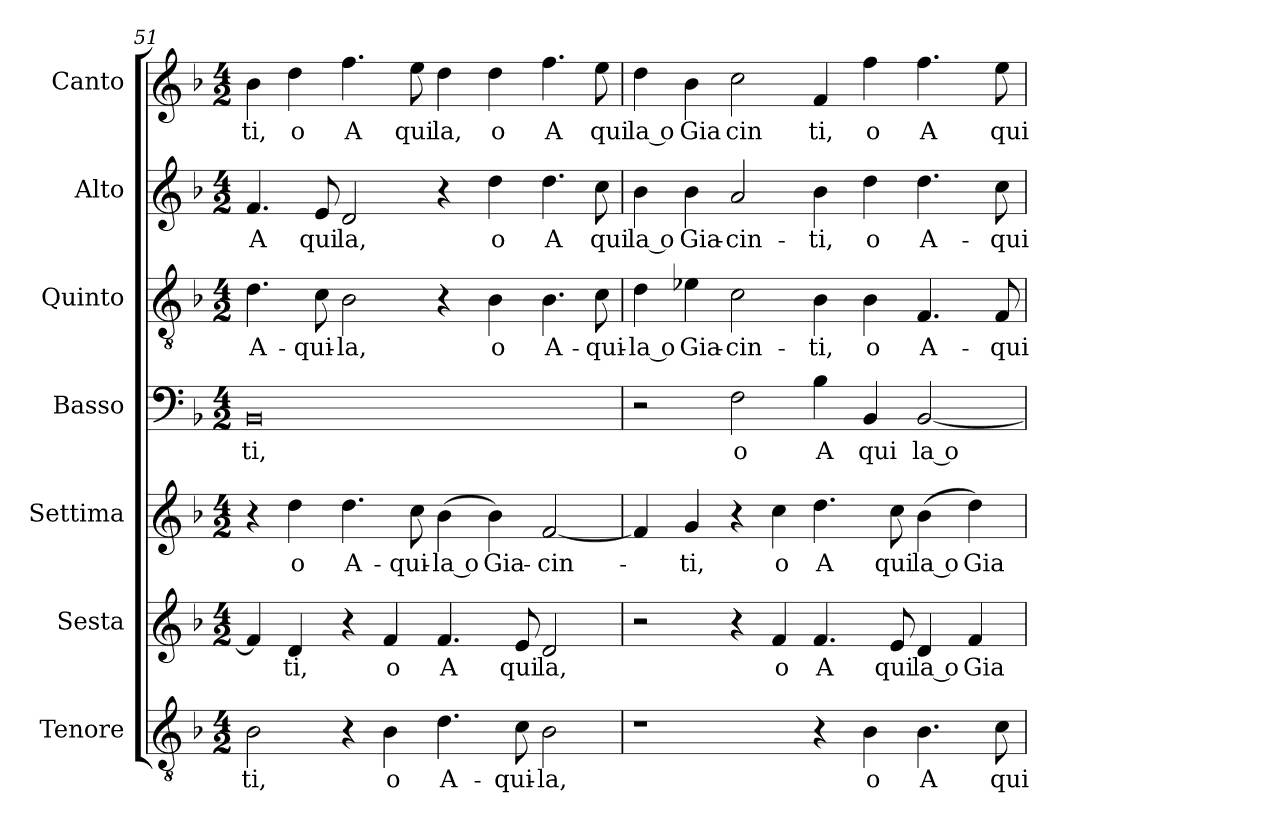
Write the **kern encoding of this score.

**kern	**text	**kern	**text	**kern	**text	**kern	**text	**kern	**text	**kern	**text	**kern	**text
*part7	*part7	*part6	*part6	*part5	*part5	*part4	*part4	*part3	*part3	*part2	*part2	*part1	*part1
*staff7	*staff7	*staff6	*staff6	*staff5	*staff5	*staff4	*staff4	*staff3	*staff3	*staff2	*staff2	*staff1	*staff1
*I"Tenore	*	*I"Sesta	*	*I"Settima	*	*I"Basso	*	*I"Quinto	*	*I"Alto	*	*I"Canto	*
*clefGv2	*	*clefG2	*	*clefG2	*	*clefF4	*	*clefGv2	*	*clefG2	*	*clefG2	*
*k[b-]	*	*k[b-]	*	*k[b-]	*	*k[b-]	*	*k[b-]	*	*k[b-]	*	*k[b-]	*
*F:	*	*F:	*	*F:	*	*F:	*	*F:	*	*F:	*	*F:	*
*M4/2	*	*M4/2	*	*M4/2	*	*M4/2	*	*M4/2	*	*M4/2	*	*M4/2	*
=51	=51	=51	=51	=51	=51	=51	=51	=51	=51	=51	=51	=51	=51
!	!LO:LY:b:cj	!	!	!	!	!	!LO:LY:b:cj	!	!LO:LY:b:cj	!	!LO:LY:b:cj	!	!LO:LY:b:cj
2B-\	-ti,	4f/]	.	4r	.	0BB-	-ti,	4.d\	A-	4.f/	A	4b-\	ti,
!	!	!	!LO:LY:b:cj	!	!LO:LY:b:cj	!	!	!	!	!	!	!	!LO:LY:b:cj
.	.	4d/	ti,	4dd\	o	.	.	.	.	.	.	4dd\	o
!	!	!	!	!	!	!	!	!	!LO:LY:b:cj	!	!LO:LY:b:cj	!	!
.	.	.	.	.	.	.	.	8c\	-qui-	8e/	qui	.	.
!	!	!	!	!	!LO:LY:b:cj	!	!	!	!LO:LY:b:cj	!	!LO:LY:b:cj	!	!LO:LY:b:cj
4r	.	4r	.	4.dd\	A-	.	.	2B-\	-la,	2d/	la,	4.ff\	A
!	!LO:LY:b:cj	!	!LO:LY:b:cj	!	!	!	!	!	!	!	!	!	!
4B-\	o	4f/	o	.	.	.	.	.	.	.	.	.	.
!	!	!	!	!	!LO:LY:b:cj	!	!	!	!	!	!	!	!LO:LY:b:cj
.	.	.	.	8cc\	-qui-	.	.	.	.	.	.	8ee\	qui
!	!LO:LY:b:cj	!	!LO:LY:b:cj	!	!LO:LY:b:rj	!	!	!	!	!	!	!	!LO:LY:b:cj
4.d\	A-	4.f/	A	(<4b-\	-la o	.	.	4r	.	4r	.	4dd\	la,
!	!	!	!	!	!LO:LY:b:cj	!	!	!	!LO:LY:b:cj	!	!LO:LY:b:cj	!	!LO:LY:b:cj
.	.	.	.	4b-\)	Gia-	.	.	4B-\	o	4dd\	o	4dd\	o
!	!LO:LY:b:cj	!	!LO:LY:b:cj	!	!	!	!	!	!	!	!	!	!
8c\	-qui-	8e/	qui	.	.	.	.	.	.	.	.	.	.
!	!LO:LY:b:cj	!	!LO:LY:b:cj	!	!LO:LY:b	!	!	!	!LO:LY:b:cj	!	!LO:LY:b:cj	!	!LO:LY:b:cj
2B-\	-la,	2d/	la,	[>2f/	-cin-	.	.	4.B-\	A-	4.dd\	A	4.ff\	A
!	!	!	!	!	!	!	!	!	!LO:LY:b:cj	!	!LO:LY:b:cj	!	!LO:LY:b:cj
.	.	.	.	.	.	.	.	8c\	-qui-	8cc\	qui	8ee\	qui
!!LO:LB:g=z
=52	=52	=52	=52	=52	=52	=52	=52	=52	=52	=52	=52	=52	=52
!	!	!	!	!	!	!	!	!	!LO:LY:b:rj	!	!LO:LY:b:rj	!	!LO:LY:b:rj
*	*	*	*	*^	*	*	*	*	*	*	*	*	*
1r	.	2r	.	4f/]	32ryy	.	2r	.	4d\	-la o	4b-\	la o	4dd\	la o
.	.	.	.	.	1ryy	.	.	.	.	.	.	.	.	.
!	!	!	!	!	!	!LO:LY:b:cj	!	!	!	!LO:LY:b:cj	!	!LO:LY:b:cj	!	!LO:LY:b:cj
.	.	.	.	4g/	.	-ti,	.	.	4e-X\	Gia-	4b-\	Gia-	4b-\	Gia
!	!	!	!	!	!	!	!	!LO:LY:b:cj	!	!LO:LY:b:cj	!	!LO:LY:b:cj	!	!LO:LY:b:cj
.	.	4r	.	4r	.	.	2F\	o	2c\	-cin-	2a/	-cin-	2cc\	cin
!	!	!	!LO:LY:b:cj	!	!	!LO:LY:b:cj	!	!	!	!	!	!	!	!
.	.	4f/	o	4cc\	.	o	.	.	.	.	.	.	.	.
!	!	!	!LO:LY:b:cj	!	!	!LO:LY:b:cj	!	!LO:LY:b:cj	!	!LO:LY:b:cj	!	!LO:LY:b:cj	!	!LO:LY:b:cj
4r	.	4.f/	A	4.dd\	.	A	4B-\	A	4B-\	-ti,	4b-\	-ti,	4f/	ti,
.	.	.	.	.	2ryy	.	.	.	.	.	.	.	.	.
!	!LO:LY:b:cj	!	!	!	!	!	!	!LO:LY:b:cj	!	!LO:LY:b:cj	!	!LO:LY:b:cj	!	!LO:LY:b:cj
4B-\	o	.	.	.	.	.	4BB-/	qui	4B-\	o	4dd\	o	4ff\	o
!	!	!	!LO:LY:b:cj	!	!	!LO:LY:b:cj	!	!	!	!	!	!	!	!
.	.	8e/	qui	8cc\	.	qui	.	.	.	.	.	.	.	.
!	!LO:LY:b:cj	!	!LO:LY:b:rj	!	!	!LO:LY:b:rj	!	!LO:LY:b:cj	!	!LO:LY:b:cj	!	!LO:LY:b:cj	!	!LO:LY:b:cj
4.B-\	A	4d/	la o	(<4b-\	.	la o	[<2BB-/	la o	4.F/	A-	4.dd\	A-	4.ff\	A
.	.	.	.	.	4...ryy	.	.	.	.	.	.	.	.	.
!	!	!	!LO:LY:b:cj	!	!	!LO:LY:b:cj	!	!	!	!	!	!	!	!
.	.	4f/	Gia	4dd\)	.	Gia	.	.	.	.	.	.	.	.
!	!LO:LY:b:cj	!	!	!	!	!	!	!	!	!LO:LY:b:cj	!	!LO:LY:b:cj	!	!LO:LY:b:cj
8c\	qui	.	.	.	.	.	.	.	8F/	-qui-	8cc\	-qui-	8ee\	qui
*	*	*	*	*v	*v	*	*	*	*	*	*	*	*	*
=	=	=	=	=	=	=	=	=	=	=	=	=	=
*-	*-	*-	*-	*-	*-	*-	*-	*-	*-	*-	*-	*-	*-
